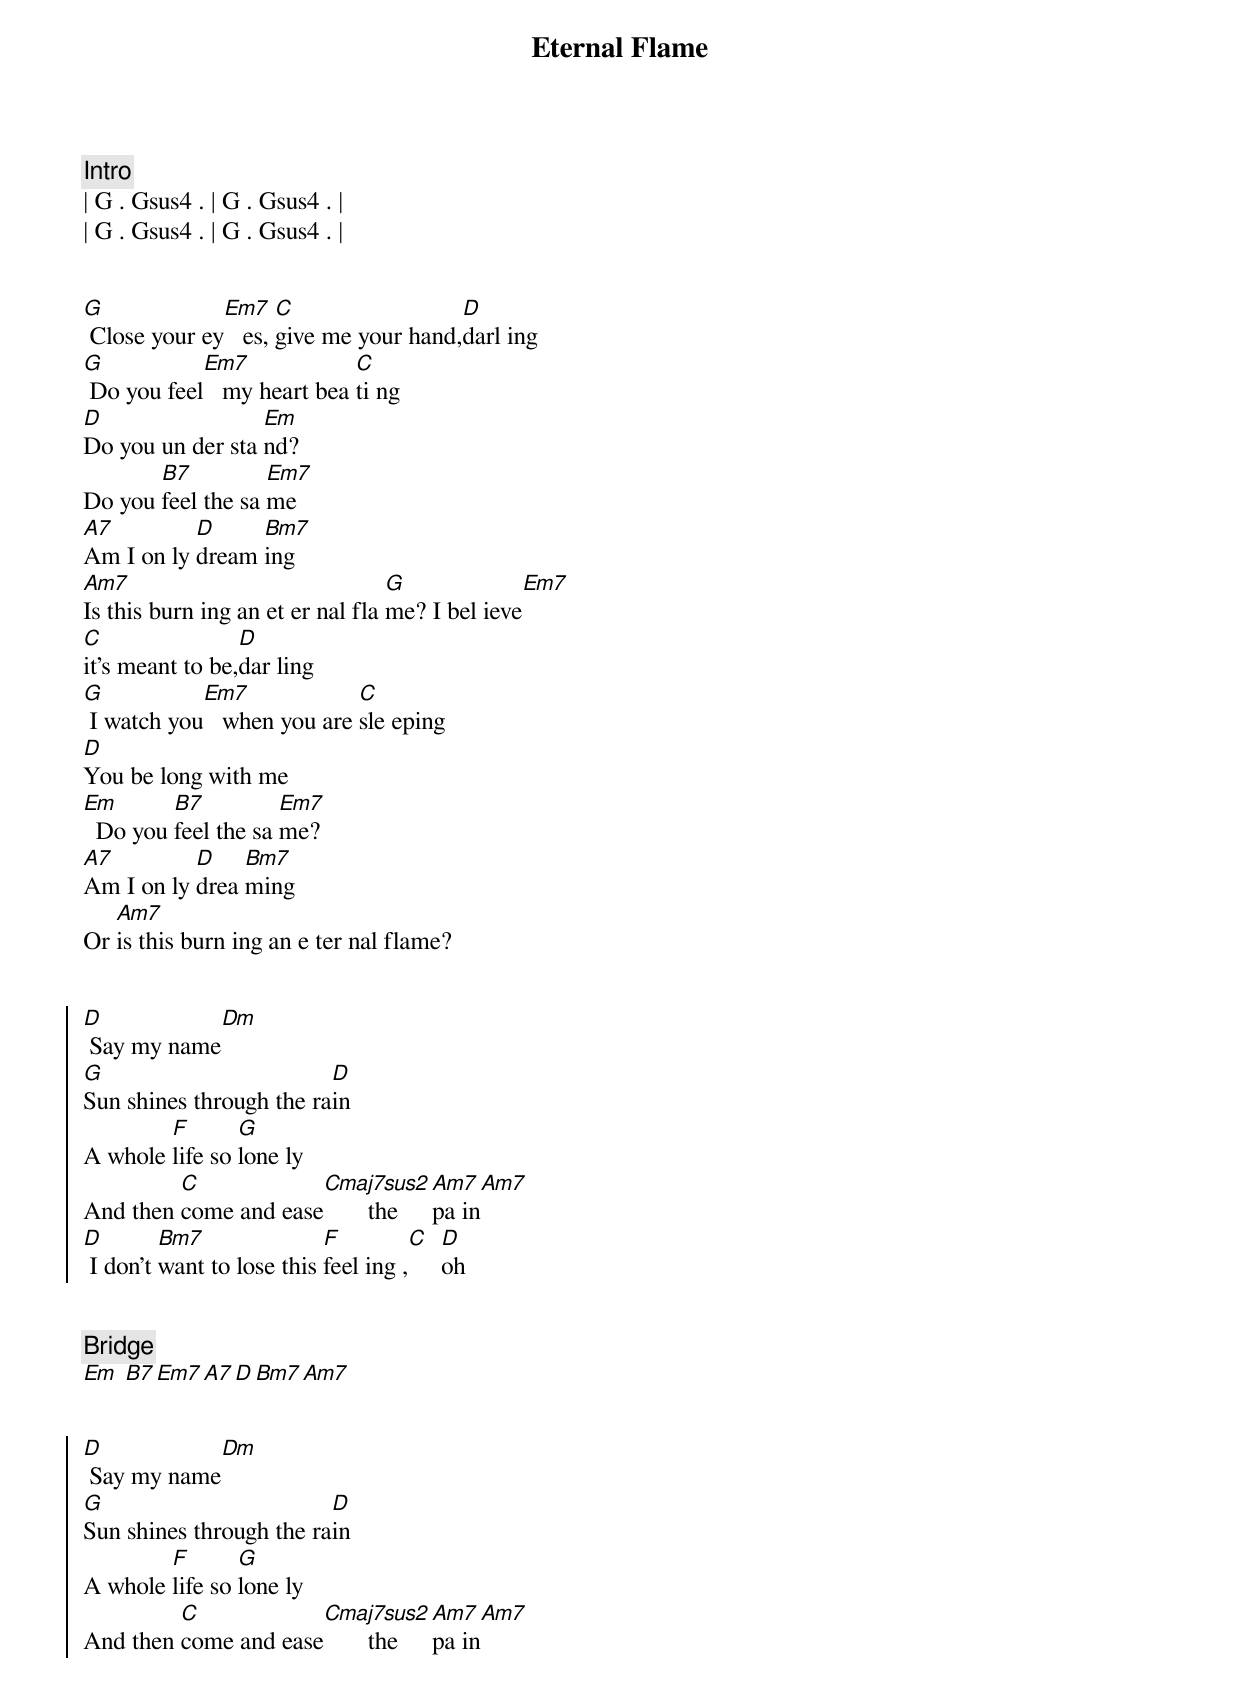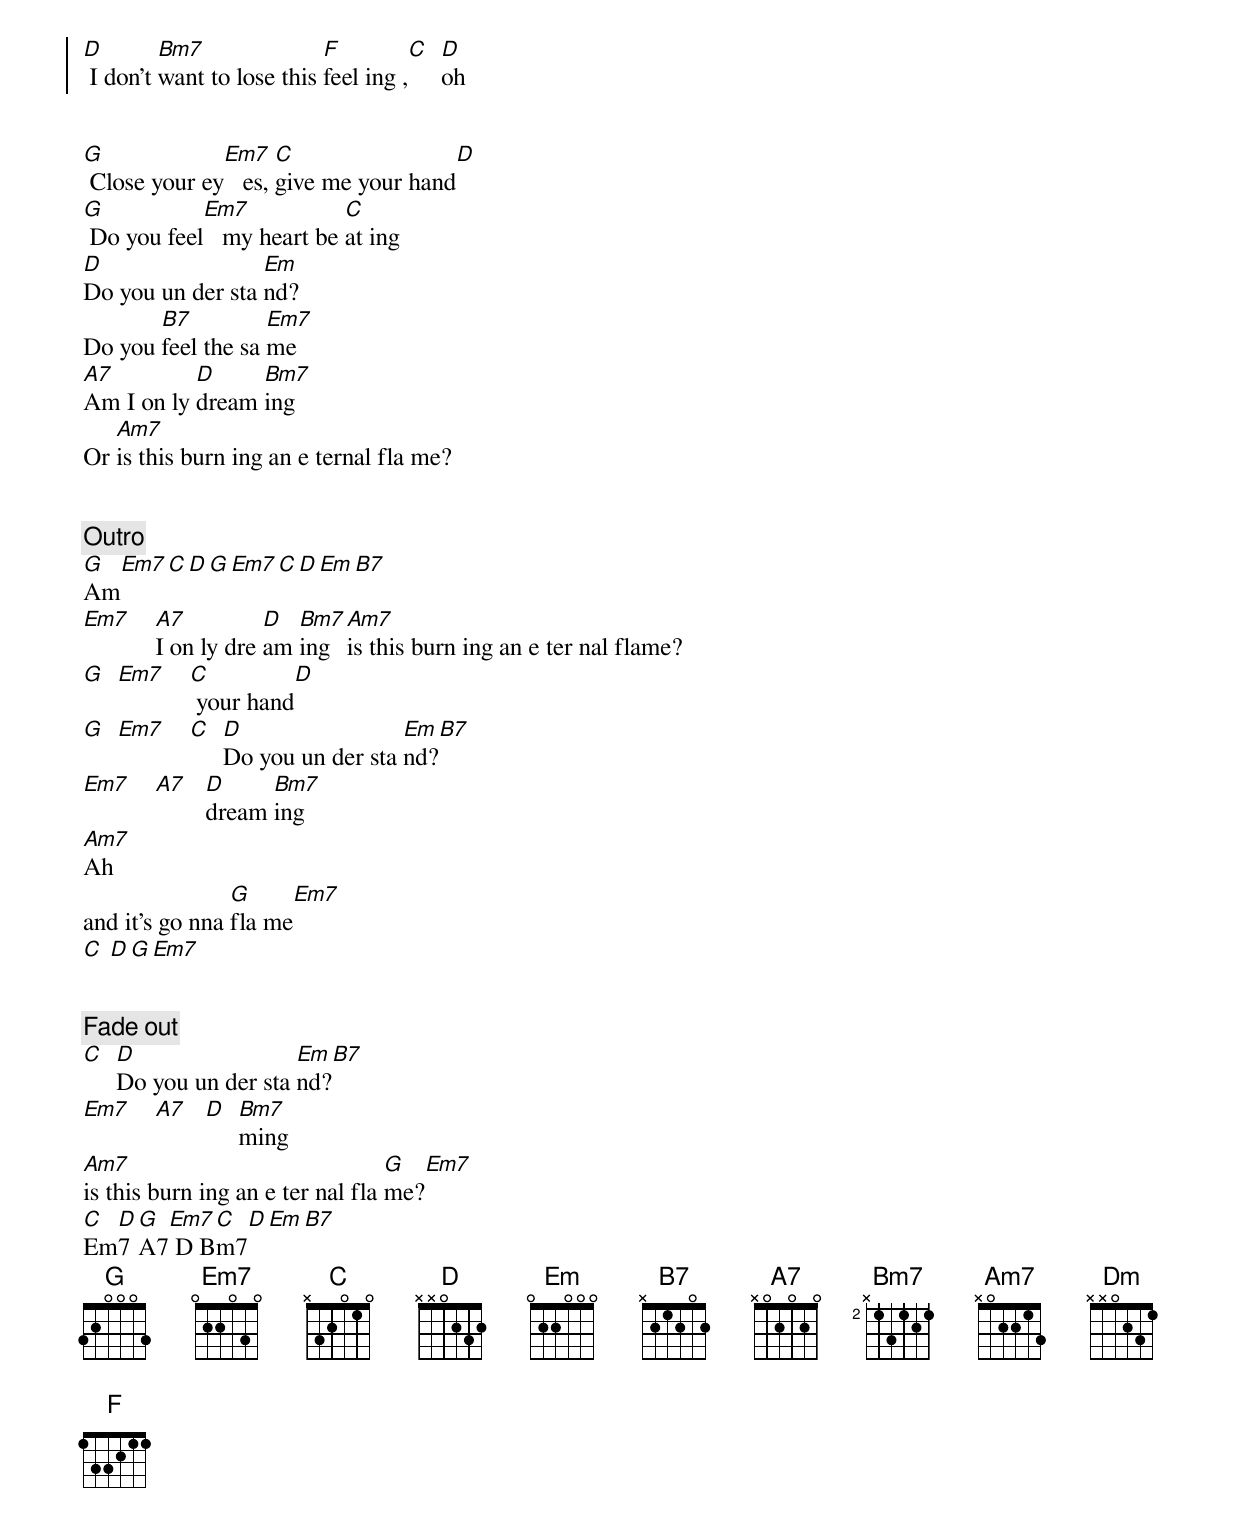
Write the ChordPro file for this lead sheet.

{title: Eternal Flame}
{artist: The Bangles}
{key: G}
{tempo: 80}
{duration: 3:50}

{comment: Intro}
| G . Gsus4 . | G . Gsus4 . |
| G . Gsus4 . | G . Gsus4 . |


{start_of_verse}
[G] Close your ey[Em7]   es, [C]give me your hand,[D]darl ing
[G] Do you feel[Em7]   my heart bea [C]ti ng
[D]Do you un der sta [Em]nd?
Do you [B7]feel the sa [Em7]me
[A7]Am I on ly [D]dream [Bm7]ing
[Am7]Is this burn ing an et er nal fla [G]me? I bel ieve[Em7]
[C]it's meant to be,[D]dar ling
[G] I watch you[Em7]   when you are [C]sle eping
[D]You be long with me
[Em]  Do you [B7]feel the sa [Em7]me?
[A7]Am I on ly [D]drea [Bm7]ming
Or [Am7]is this burn ing an e ter nal flame?
{end_of_verse}


{start_of_chorus}
[D] Say my name[Dm]
[G]Sun shines through the ra[D]in
A whole [F]life so [G]lone ly
And then [C]come and ease[Cmaj7sus2]       the [Am7]pa in[Am7]
[D] I don't [Bm7]want to lose this [F]feel ing ,[C]  [D]oh
{end_of_chorus}


{comment: Bridge}
[Em] [B7][Em7][A7][D][Bm7][Am7]


{start_of_chorus}
[D] Say my name[Dm]
[G]Sun shines through the ra[D]in
A whole [F]life so [G]lone ly
And then [C]come and ease[Cmaj7sus2]       the [Am7]pa in[Am7]
[D] I don't [Bm7]want to lose this [F]feel ing ,[C]  [D]oh
{end_of_chorus}


{start_of_verse}
[G] Close your ey[Em7]   es, [C]give me your hand[D]
[G] Do you feel[Em7]   my heart be [C]at ing
[D]Do you un der sta [Em]nd?
Do you [B7]feel the sa [Em7]me
[A7]Am I on ly [D]dream [Bm7]ing
Or [Am7]is this burn ing an e ternal fla me?
{end_of_verse}


{comment: Outro}
[G]Am[Em7][C][D][G][Em7][C][D][Em][B7]
[Em7]    [A7]I on ly dre [D]am [Bm7]ing [Am7]is this burn ing an e ter nal flame?
[G]  [Em7]    [C] your hand[D]
[G]  [Em7]    [C]  [D]Do you un der sta [Em]nd?[B7]
[Em7]    [A7]   [D]dream [Bm7]ing
[Am7]Ah
and it's go nna [G]fla me[Em7]
[C] [D][G][Em7]


{comment: Fade out}
[C]  [D]Do you un der sta [Em]nd?[B7]
[Em7]    [A7]   [D]  [Bm7]ming
[Am7]is this burn ing an e ter nal fla [G]me?[Em7]
[C]Em[D]7 [G]A7[Em7] D B[C]m7[D][Em][B7]
